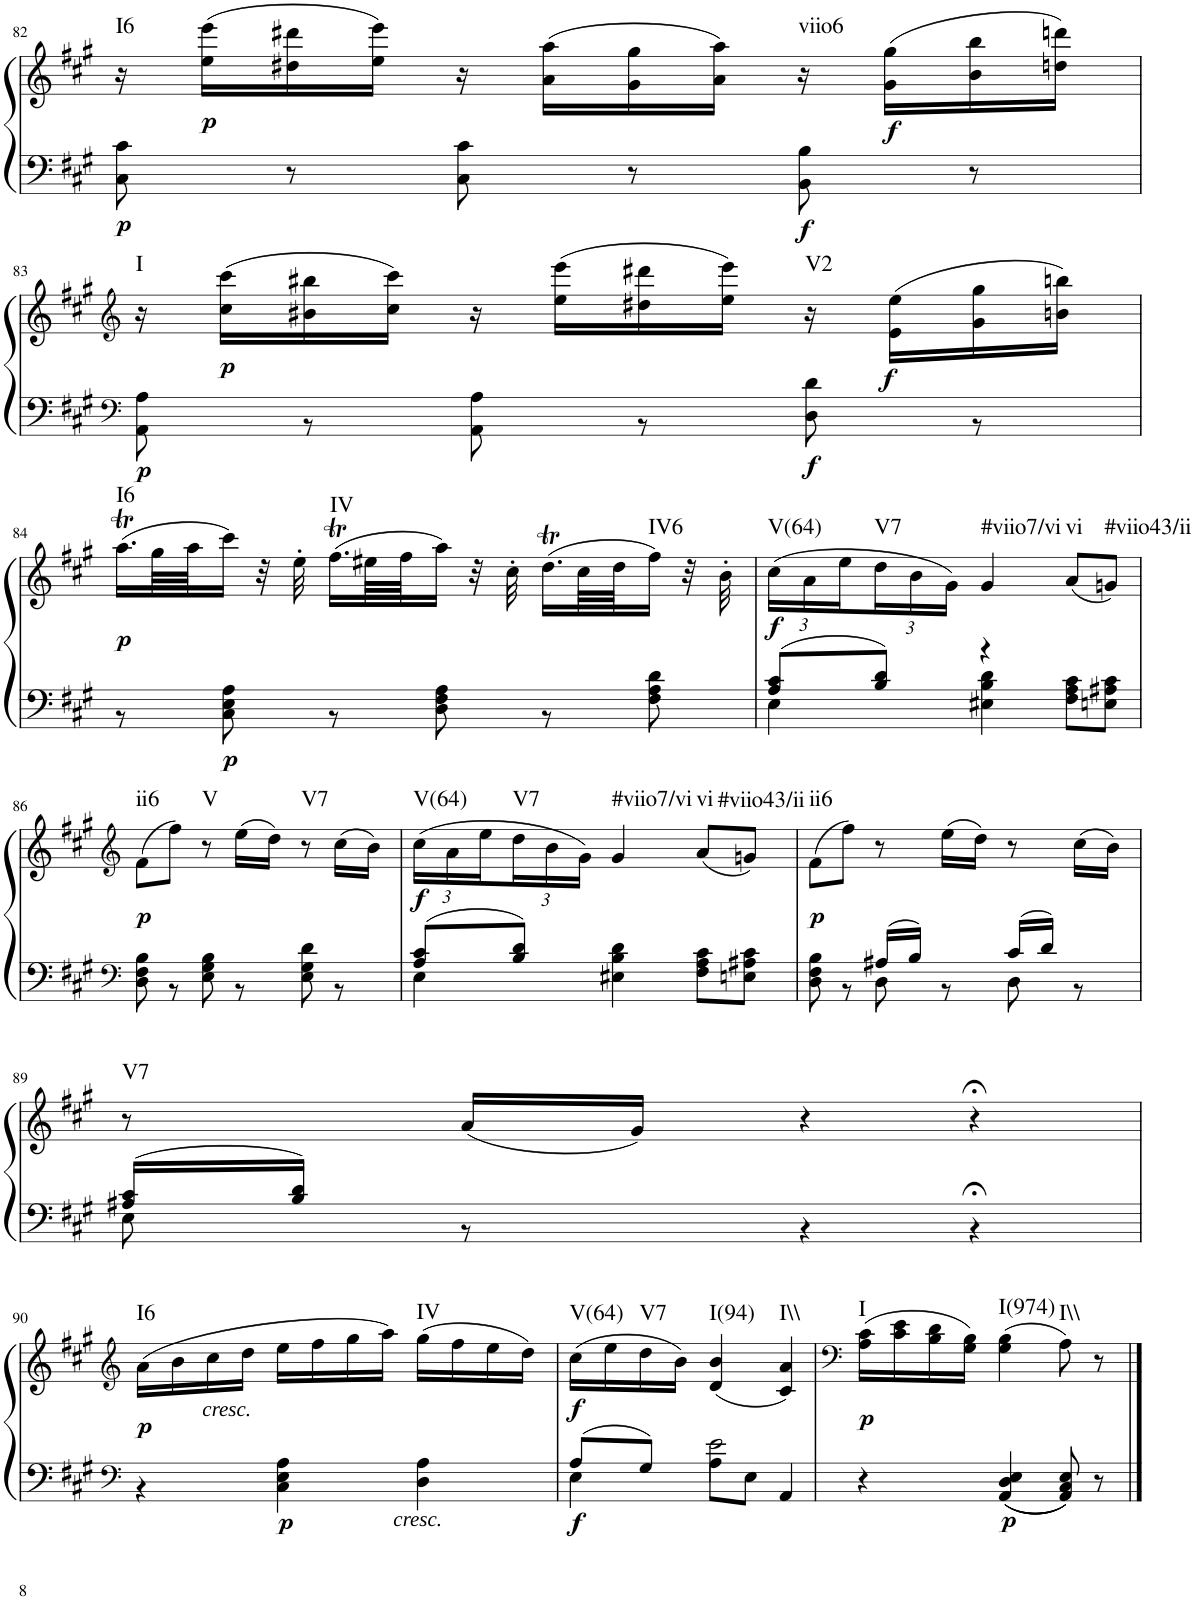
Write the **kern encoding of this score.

**kern	**kern	**dynam	**harte
*part1	*part1	*part1	*part1
*staff2	*staff1	*staff1/2	*
*I"unbenannt2	*	*	*
!!LO:PB:g=z
*clefF4	*clefG2	*	*
*k[f#c#g#]	*k[f#c#g#]	*	*
*M3/4	*M3/4	*	*
=82	=82	=82	=82
!	!	!LO:DY:b=2	!LO:H:kt=I6
8C#\ 8c#\	16r	p	N
!	!	!LO:DY:b	!
.	(16ee\ 16eee\LL	p	.
8r	16dd#X\ 16ddd#X\	.	.
.	16ee\ 16eee\JJ)	.	.
8C#\ 8c#\	16r	.	.
.	(16a\ 16aa\LL	.	.
8r	16g#\ 16gg#\	.	.
.	16a\ 16aa\JJ)	.	.
!	!	!LO:DY:b=2	!LO:H:kt=viio6
8BB\ 8B\	16r	f	N
!	!	!LO:DY:b	!
.	(16g#\ 16gg#\LL	f	.
8r	16b\ 16bb\	.	.
.	16ddn\ 16dddn\JJ)	.	.
!!LO:LB:g=z
=83	=83	=83	=83
*clefF4	*clefG2	*	*
*^	*	*	*
!	!	!	!LO:DY:b=2	!LO:H:kt=I
2.ryy	8AA\ 8A\	16r	p	N
!	!	!	!LO:DY:b	!
.	.	(16cc#\ 16ccc#\LL	p	.
.	8r	16b#X\ 16bb#X\	.	.
.	.	16cc#\ 16ccc#\JJ)	.	.
.	8AA\ 8A\	16r	.	.
.	.	(16ee\ 16eee\LL	.	.
.	8r	16dd#X\ 16ddd#X\	.	.
.	.	16ee\ 16eee\JJ)	.	.
!	!	!	!LO:DY:b=2	!LO:H:kt=V2
.	8D\ 8d\	16r	f	N
!	!	!	!LO:DY:b	!
.	.	(16e\ 16ee\LL	f	.
.	8r	16g#\ 16gg#\	.	.
.	.	16bn\ 16bbn\JJ)	.	.
!!LO:LB:g=z
=84	=84	=84	=84	=84
!	!	!	!LO:DY:b	!LO:H:kt=I6
2.ryy	8r	(16.aaT\LL	p	N
.	.	64gg#\LL	.	.
.	.	64aa\JJ	.	.
!	!	!	!LO:DY:b=2	!
.	8C#\ 8E\ 8A\	16ccc#\JJ)	p	.
.	.	32r	.	.
.	.	32ee'\	.	.
!	!	!	!	!LO:H:kt=IV
.	8r	(16.ff#T\LL	.	N
.	.	64ee#X\LL	.	.
.	.	64ff#\JJ	.	.
.	8D\ 8F#\ 8A\	16aa\JJ)	.	.
.	.	32r	.	.
.	.	32cc#'\	.	.
.	8r	(16.ddT\LL	.	.
.	.	64cc#\LL	.	.
.	.	64dd\JJ	.	.
!	!	!	!	!LO:H:kt=IV6
.	8F#\ 8A\ 8d\	16ff#\JJ)	.	N
.	.	32r	.	.
.	.	32b'\	.	.
=85	=85	=85	=85	=85
*	*	*Xbrackettup	*	*
!	!	!	!LO:DY:b	!LO:H:kt=V(64)
8A/ 8c#/L	4E\	(24cc#\LL	f	N
.	.	24a\	.	.
.	.	24ee\	.	.
!	!	!	!	!LO:H:kt=V7
8B/ 8d/J	.	24dd\	.	N
.	.	24b\	.	.
.	.	24g#\JJ)	.	.
!	!	!	!	!LO:H:kt=#viio7/vi
4r	4E#X\ 4B\ 4d\	4g#/	.	N
!	!	!	!	!LO:H:kt=vi
4ryy	8F#\ 8A\ 8c#\L	(8a/L	.	N
!	!	!	!	!LO:H:kt=#viio43/ii
.	8En\ 8A#X\ 8c#\J	8gn/J)	.	N
!!LO:LB:g=z
=86	=86	=86	=86	=86
*clefF4	*	*clefG2	*	*
!	!	!	!LO:DY:b	!LO:H:kt=ii6
2.ryy	8D\ 8F#\ 8B\	(8f#\L	p	N
.	8r	8ff#\J)	.	.
!	!	!	!	!LO:H:kt=V
.	8E\ 8G#\ 8B\	8r	.	N
.	8r	(16ee\LL	.	.
.	.	16dd\JJ)	.	.
!	!	!	!	!LO:H:kt=V7
.	8E\ 8G#\ 8d\	8r	.	N
.	8r	(16cc#\LL	.	.
.	.	16b\JJ)	.	.
=87	=87	=87	=87	=87
!	!	!	!LO:DY:b	!LO:H:kt=V(64)
8A/ 8c#/L	4E\	(24cc#\LL	f	N
.	.	24a\	.	.
.	.	24ee\	.	.
!	!	!	!	!LO:H:kt=V7
8B/ 8d/J	.	24dd\	.	N
.	.	24b\	.	.
.	.	24g#\JJ)	.	.
!	!	!	!	!LO:H:kt=#viio7/vi
4ryy	4E#X\ 4B\ 4d\	4g#/	.	N
!	!	!	!	!LO:H:kt=vi
4ryy	8F#\ 8A\ 8c#\L	(8a/L	.	N
!	!	!	!	!LO:H:kt=#viio43/ii
.	8En\ 8A#X\ 8c#\J	8gn/J)	.	N
=88	=88	=88	=88	=88
!	!	!	!LO:DY:b	!LO:H:kt=ii6
4ryy	8D\ 8F#\ 8B\	(8f#\L	p	N
.	8r	8ff#\J)	.	.
16A#X/LL	8D\	8r	.	.
16B/JJ	.	.	.	.
8ryy	8r	(16ee\LL	.	.
.	.	16dd\JJ)	.	.
16c#/LL	8D\	8r	.	.
16d/JJ	.	.	.	.
8ryy	8r	(16cc#\LL	.	.
.	.	16b\JJ)	.	.
!!LO:LB:g=z
=89	=89	=89	=89	=89
!	!	!	!	!LO:H:kt=V7
16A#X/ 16c#/LL	8E\	8r	.	N
16B/ 16d/JJ	.	.	.	.
8ryy	8r	(16a/LL	.	.
.	.	16g#/JJ)	.	.
4ryy	4r	4r	.	.
4ryy	4r;<	4r;<	.	.
!!LO:LB:g=z
=90	=90	=90	=90	=90
*clefF4	*	*clefG2	*	*
!	!	!	!LO:DY:b	!LO:H:kt=I6
2.ryy	4r	(16a\LL	p	N
.	.	16b\	.	.
!	!	!LO:TX:b:i:t=cresc.	!	!
.	.	16cc#\	.	.
.	.	16dd\JJ	.	.
!	!	!	!LO:DY:b=2	!
.	4C#\ 4E\ 4A\	16ee\LL	p	.
.	.	16ff#\	.	.
.	.	16gg#\	.	.
.	.	16aa\JJ)	.	.
!	!LO:TX:b:i:t=cresc.	!	!	!LO:H:kt=IV
.	4D\ 4A\	(16gg#\LL	.	N
.	.	16ff#\	.	.
.	.	16ee\	.	.
.	.	16dd\JJ)	.	.
=91	=91	=91	=91	=91
!	!	!	!LO:DY:b=2	!
!	!	!	!LO:DY:n=1:b	!LO:H:kt=V(64)
8A/L	4E\	(16cc#\LL	f f	N
.	.	16ee\	.	.
!	!	!	!	!LO:H:kt=V7
8G#/J	.	16dd\	.	N
.	.	16b\JJ)	.	.
!	!	!	!	!LO:H:kt=I(94)
2e\	8A\L	(4d/ 4b/	.	N
.	8E\J	.	.	.
!	!	!	!	!LO:H:kt=I\\
.	4AA/	4c#/ 4a/)	.	N
*v	*v	*	*	*
=92	=92	=92	=92
*	*clefF4	*	*
*^	*	*	*
!	!	!	!LO:DY:b	!LO:H:kt=I
*v	*v	*	*	*
4r	(16A\ 16c#\LL	p	N
.	16c#\ 16e\	.	.
.	16B\ 16d\	.	.
.	16G#\ 16B\JJ)	.	.
!	!	!LO:DY:b=2	!LO:H:kt=I(974)
4AA/ 4D/ 4E/	(4G#\ 4B\	p	N
!	!	!	!LO:H:kt=I\\
8AA/ 8C#/ 8E/	8A\)	.	N
8r	8r	.	.
==	==	==	==
*-	*-	*-	*-
